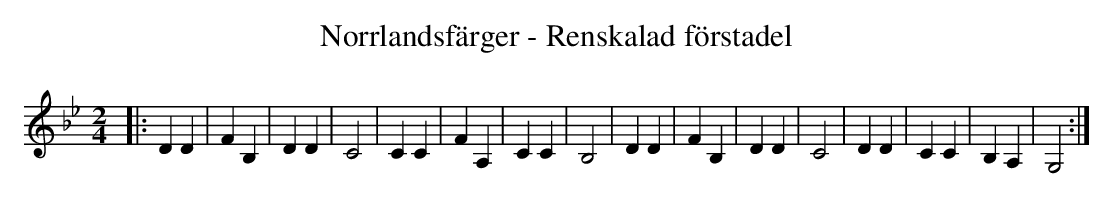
X:1
T:Norrlandsfärger - Renskalad förstadel
M:2/4
L:1/4
K:Bb
|: DD | FB, | DD | C2 | CC | FA, | CC | B,2 | DD | FB, | DD | C2 | DD | CC | B,A, | G,2 :|
